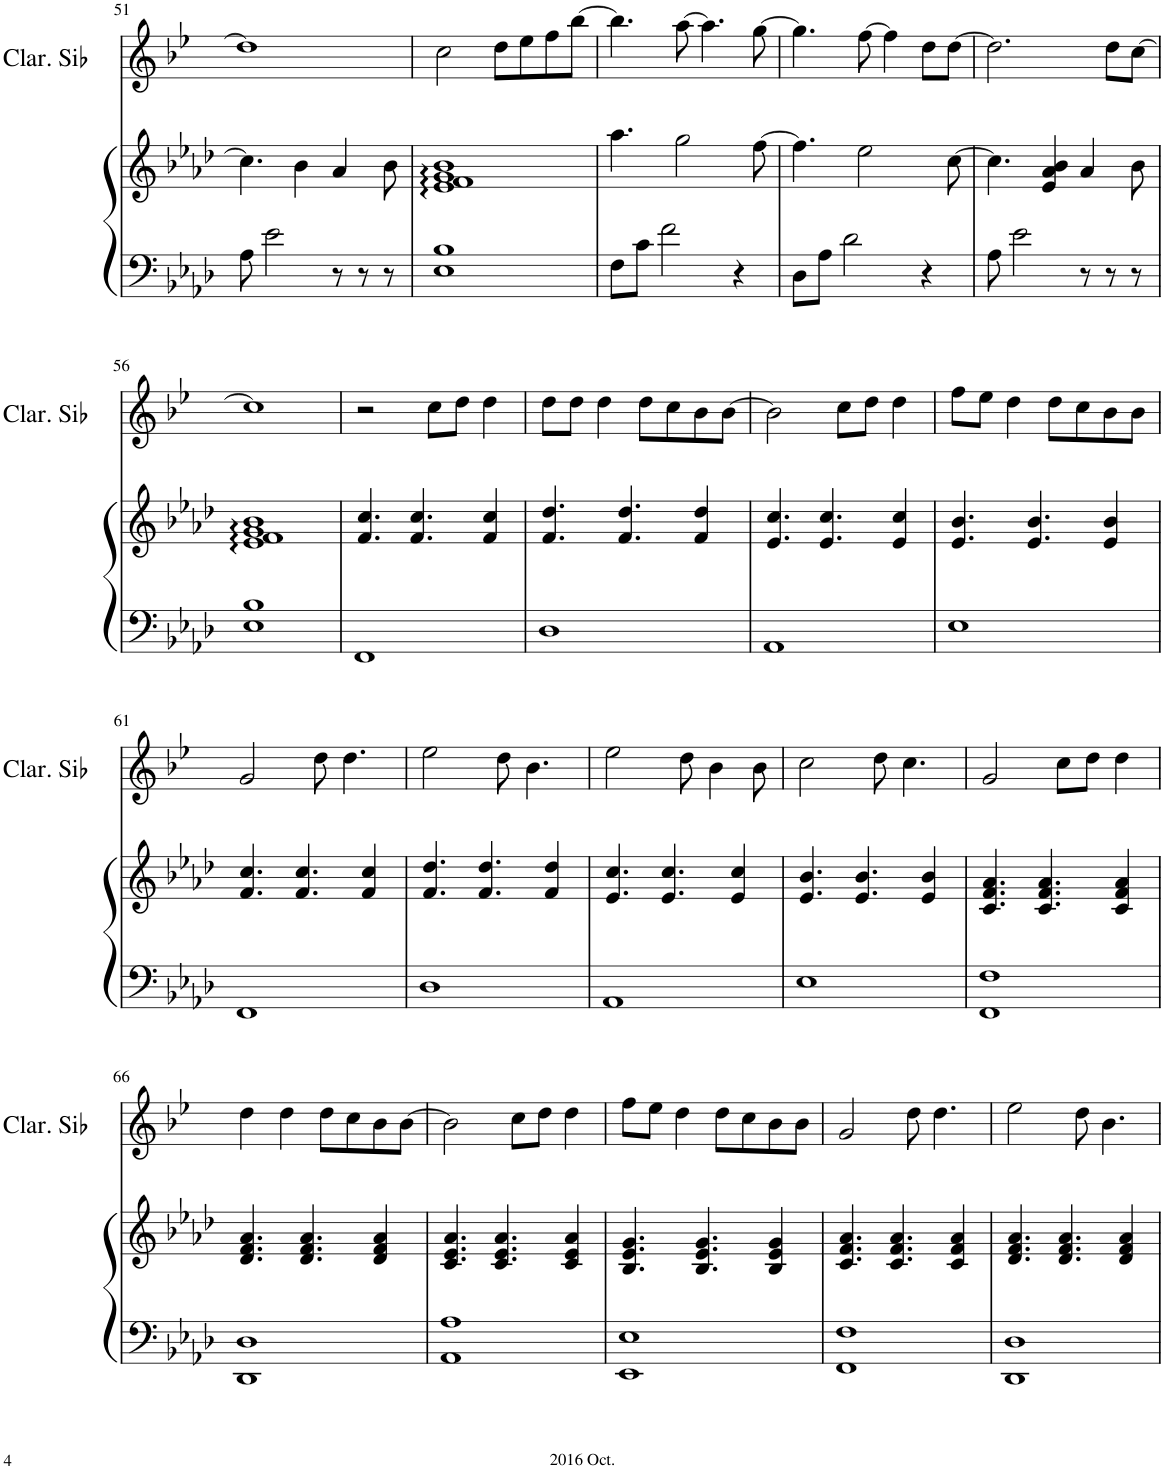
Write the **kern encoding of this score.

**kern	**kern	**kern
*part2	*part2	*part1
*staff3	*staff2	*staff1
*I"Grand Piano	*	*I"Clarinette en Sib
*I'Pno	*	*I'Clar. Sib
!!LO:PB:g=z
*clefF4	*clefG2	*clefG2
*	*	*Trd1c2
*k[b-e-a-d-]	*k[b-e-a-d-]	*k[b-e-]
*M4/4	*M4/4	*M4/4
*met(c)	*met(c)	*met(c)
=51	=51	=51
8A-\	4.cc\]	1dd]
2e-\	.	.
.	4b-\	.
8r	4a-/	.
8r	.	.
8r	8b-\	.
=52	=52	=52
1E- 1B-	1e- 1f 1g 1b-	2cc\
.	.	8dd\L
.	.	8ee-\
.	.	8ff\
.	.	[8bb-\J
=53	=53	=53
8F\L	4.aa-\	4.bb-\]
8c\J	.	.
2f\	.	.
.	2gg\	[8aa\
.	.	4.aa\]
4r	.	.
.	[8ff\	[8gg\
=54	=54	=54
8D-\L	4.ff\]	4.gg\]
8A-\J	.	.
2d-\	.	.
.	2ee-\	[8ff\
.	.	4ff\]
4r	.	8dd\L
.	[8cc\	[8dd\J
=55	=55	=55
8A-\	4.cc\]	2.dd\]
2e-\	.	.
.	4e-/ 4a-/ 4b-/	.
8r	4a-/	.
8r	.	8dd\L
8r	8b-\	[8cc\J
!!LO:LB:g=z
=56	=56	=56
1E- 1B-	1e- 1f 1g 1b-	1cc]
=57	=57	=57
1FF	4.f/ 4.cc/	2r
.	4.f/ 4.cc/	.
.	.	8cc\L
.	.	8dd\J
.	4f/ 4cc/	4dd\
=58	=58	=58
1D-	4.f/ 4.dd-/	8dd\L
.	.	8dd\J
.	.	4dd\
.	4.f/ 4.dd-/	.
.	.	8dd\L
.	.	8cc\
.	4f/ 4dd-/	8b-\
.	.	[8b-\J
=59	=59	=59
1AA-	4.e-/ 4.cc/	2b-\]
.	4.e-/ 4.cc/	.
.	.	8cc\L
.	.	8dd\J
.	4e-/ 4cc/	4dd\
=60	=60	=60
1E-	4.e-/ 4.b-/	8ff\L
.	.	8ee-\J
.	.	4dd\
.	4.e-/ 4.b-/	.
.	.	8dd\L
.	.	8cc\
.	4e-/ 4b-/	8b-\
.	.	8b-\J
!!LO:LB:g=z
=61	=61	=61
1FF	4.f/ 4.cc/	2g/
.	4.f/ 4.cc/	.
.	.	8dd\
.	.	4.dd\
.	4f/ 4cc/	.
=62	=62	=62
1D-	4.f/ 4.dd-/	2ee-\
.	4.f/ 4.dd-/	.
.	.	8dd\
.	.	4.b-\
.	4f/ 4dd-/	.
=63	=63	=63
1AA-	4.e-/ 4.cc/	2ee-\
.	4.e-/ 4.cc/	.
.	.	8dd\
.	.	4b-\
.	4e-/ 4cc/	.
.	.	8b-\
=64	=64	=64
1E-	4.e-/ 4.b-/	2cc\
.	4.e-/ 4.b-/	.
.	.	8dd\
.	.	4.cc\
.	4e-/ 4b-/	.
=65	=65	=65
1FF 1F	4.c/ 4.f/ 4.a-/	2g/
.	4.c/ 4.f/ 4.a-/	.
.	.	8cc\L
.	.	8dd\J
.	4c/ 4f/ 4a-/	4dd\
!!LO:LB:g=z
=66	=66	=66
1DD- 1D-	4.d-/ 4.f/ 4.a-/	4dd\
.	.	4dd\
.	4.d-/ 4.f/ 4.a-/	.
.	.	8dd\L
.	.	8cc\
.	4d-/ 4f/ 4a-/	8b-\
.	.	[8b-\J
=67	=67	=67
1AA- 1A-	4.c/ 4.e-/ 4.a-/	2b-\]
.	4.c/ 4.e-/ 4.a-/	.
.	.	8cc\L
.	.	8dd\J
.	4c/ 4e-/ 4a-/	4dd\
=68	=68	=68
1EE- 1E-	4.B-/ 4.e-/ 4.g/	8ff\L
.	.	8ee-\J
.	.	4dd\
.	4.B-/ 4.e-/ 4.g/	.
.	.	8dd\L
.	.	8cc\
.	4B-/ 4e-/ 4g/	8b-\
.	.	8b-\J
=69	=69	=69
1FF 1F	4.c/ 4.f/ 4.a-/	2g/
.	4.c/ 4.f/ 4.a-/	.
.	.	8dd\
.	.	4.dd\
.	4c/ 4f/ 4a-/	.
=70	=70	=70
1DD- 1D-	4.d-/ 4.f/ 4.a-/	2ee-\
.	4.d-/ 4.f/ 4.a-/	.
.	.	8dd\
.	.	4.b-\
.	4d-/ 4f/ 4a-/	.
=	=	=
*-	*-	*-
